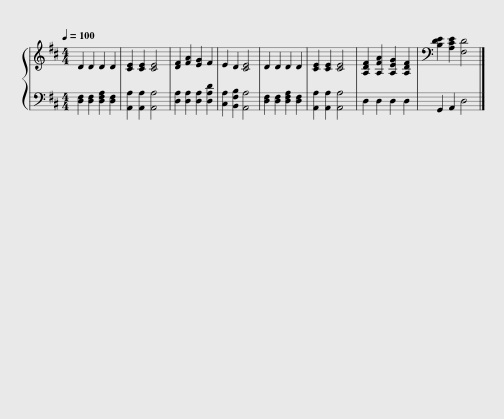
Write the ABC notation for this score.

X:1
%%score { 1 | 2 }
L:1/8
Q:1/4=100
M:4/4
I:linebreak $
K:D
V:1 treble
V:2 bass
V:1
 D2 D2 D2 D2 | [CE]2 [CE]2 [CE]4 | [DF]2 [FA]2 [EG]2 F2 | E2 D2 [CE]4 | D2 D2 D2 D2 | %5
 [CE]2 [CE]2 [CE]4 | [A,DF]2 [A,FA]2 [A,EG]2 [A,DF]2 | [B,DE]2 [A,CE]2 [F,D]4 |] %8
V:2
 [D,F,]2 [D,F,]2 [D,F,A,]2 [D,F,]2 | [A,,A,]2 [A,,A,]2 [A,,A,]4 | [D,A,]2 [D,A,]2 [D,A,]2 [D,A,D]2 | [C,A,]2 [B,,F,B,]2 [A,,A,]4 | [D,F,]2 [D,F,]2 [D,F,A,]2 [D,F,]2 | %5
 [A,,A,]2 [A,,A,]2 [A,,A,]4 | D,2 D,2 D,2 D,2 | G,,2 A,,2 D,4 |] %8
